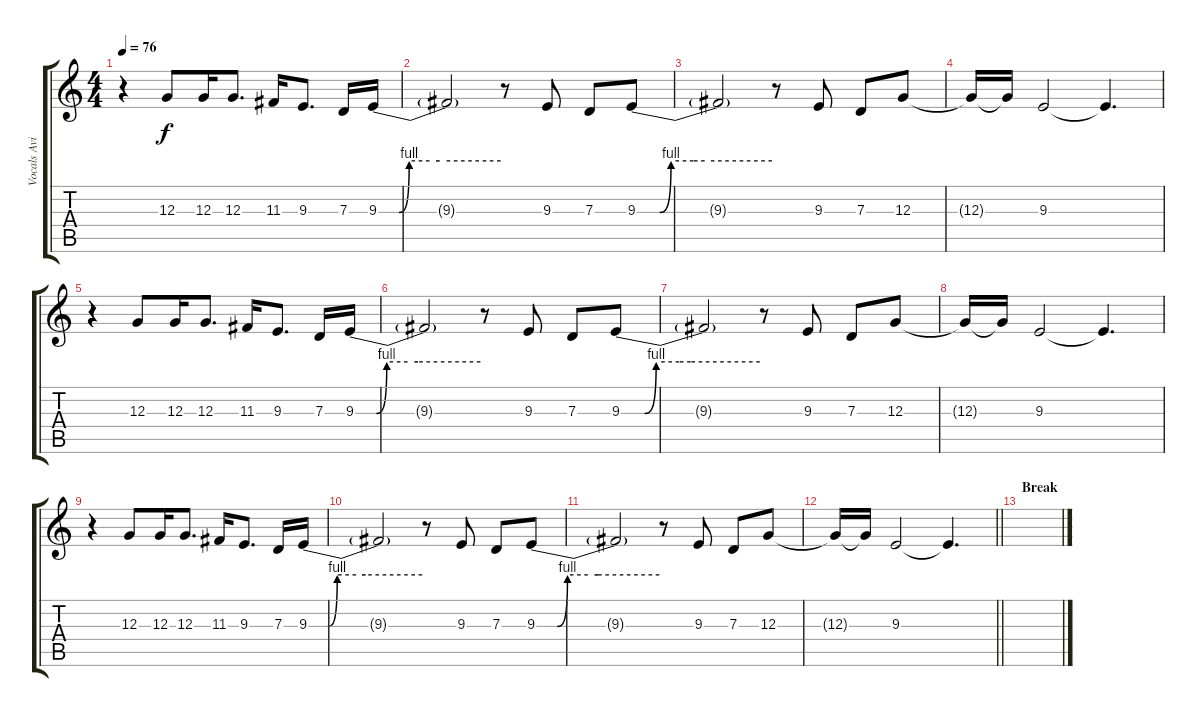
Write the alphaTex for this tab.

\track ("Vocals Aviv Geffan" "Vocals Avi") {instrument oboe}
\staff {score tabs}
\tuning (E4 B3 G3 D3 A2 E2) {hide}
\ts (4 4)
\tempo 76
\clef g2
\ks c
r.4{dy f} 12.3.8 12.3.16 12.3.8{d} 11.3.16 9.3.8{d} 7.3.16 9.3{be (custom 0 0 10 0 15 4 25 4 30 4 60 4)}.16 |
9.3{t}.2 r.8 9.3.8 7.3.8 9.3{be (custom 0 0 10 0 15 4 25 4 30 4 60 4)}.8 |
9.3{t}.2 r.8 9.3.8 7.3.8 12.3.8 |
12.3{t}.16 12.3{t}.16 9.3.2 9.3{t}.4{d} |
r.4 12.3.8 12.3.16 12.3.8{d} 11.3.16 9.3.8{d} 7.3.16 9.3{be (custom 0 0 10 0 15 4 25 4 30 4 60 4)}.16 |
9.3{t}.2 r.8 9.3.8 7.3.8 9.3{be (custom 0 0 10 0 15 4 25 4 30 4 60 4)}.8 |
9.3{t}.2 r.8 9.3.8 7.3.8 12.3.8 |
12.3{t}.16 12.3{t}.16 9.3.2 9.3{t}.4{d} |
r.4 12.3.8 12.3.16 12.3.8{d} 11.3.16 9.3.8{d} 7.3.16 9.3{be (custom 0 0 10 0 15 4 25 4 30 4 60 4)}.16 |
9.3{t}.2 r.8 9.3.8 7.3.8 9.3{be (custom 0 0 10 0 15 4 25 4 30 4 60 4)}.8 |
9.3{t}.2 r.8 9.3.8 7.3.8 12.3.8 |
\barLineRight lightlight
12.3{t}.16 12.3{t}.16 9.3.2 9.3{t}.4{d} |
\section ("" "Break")
